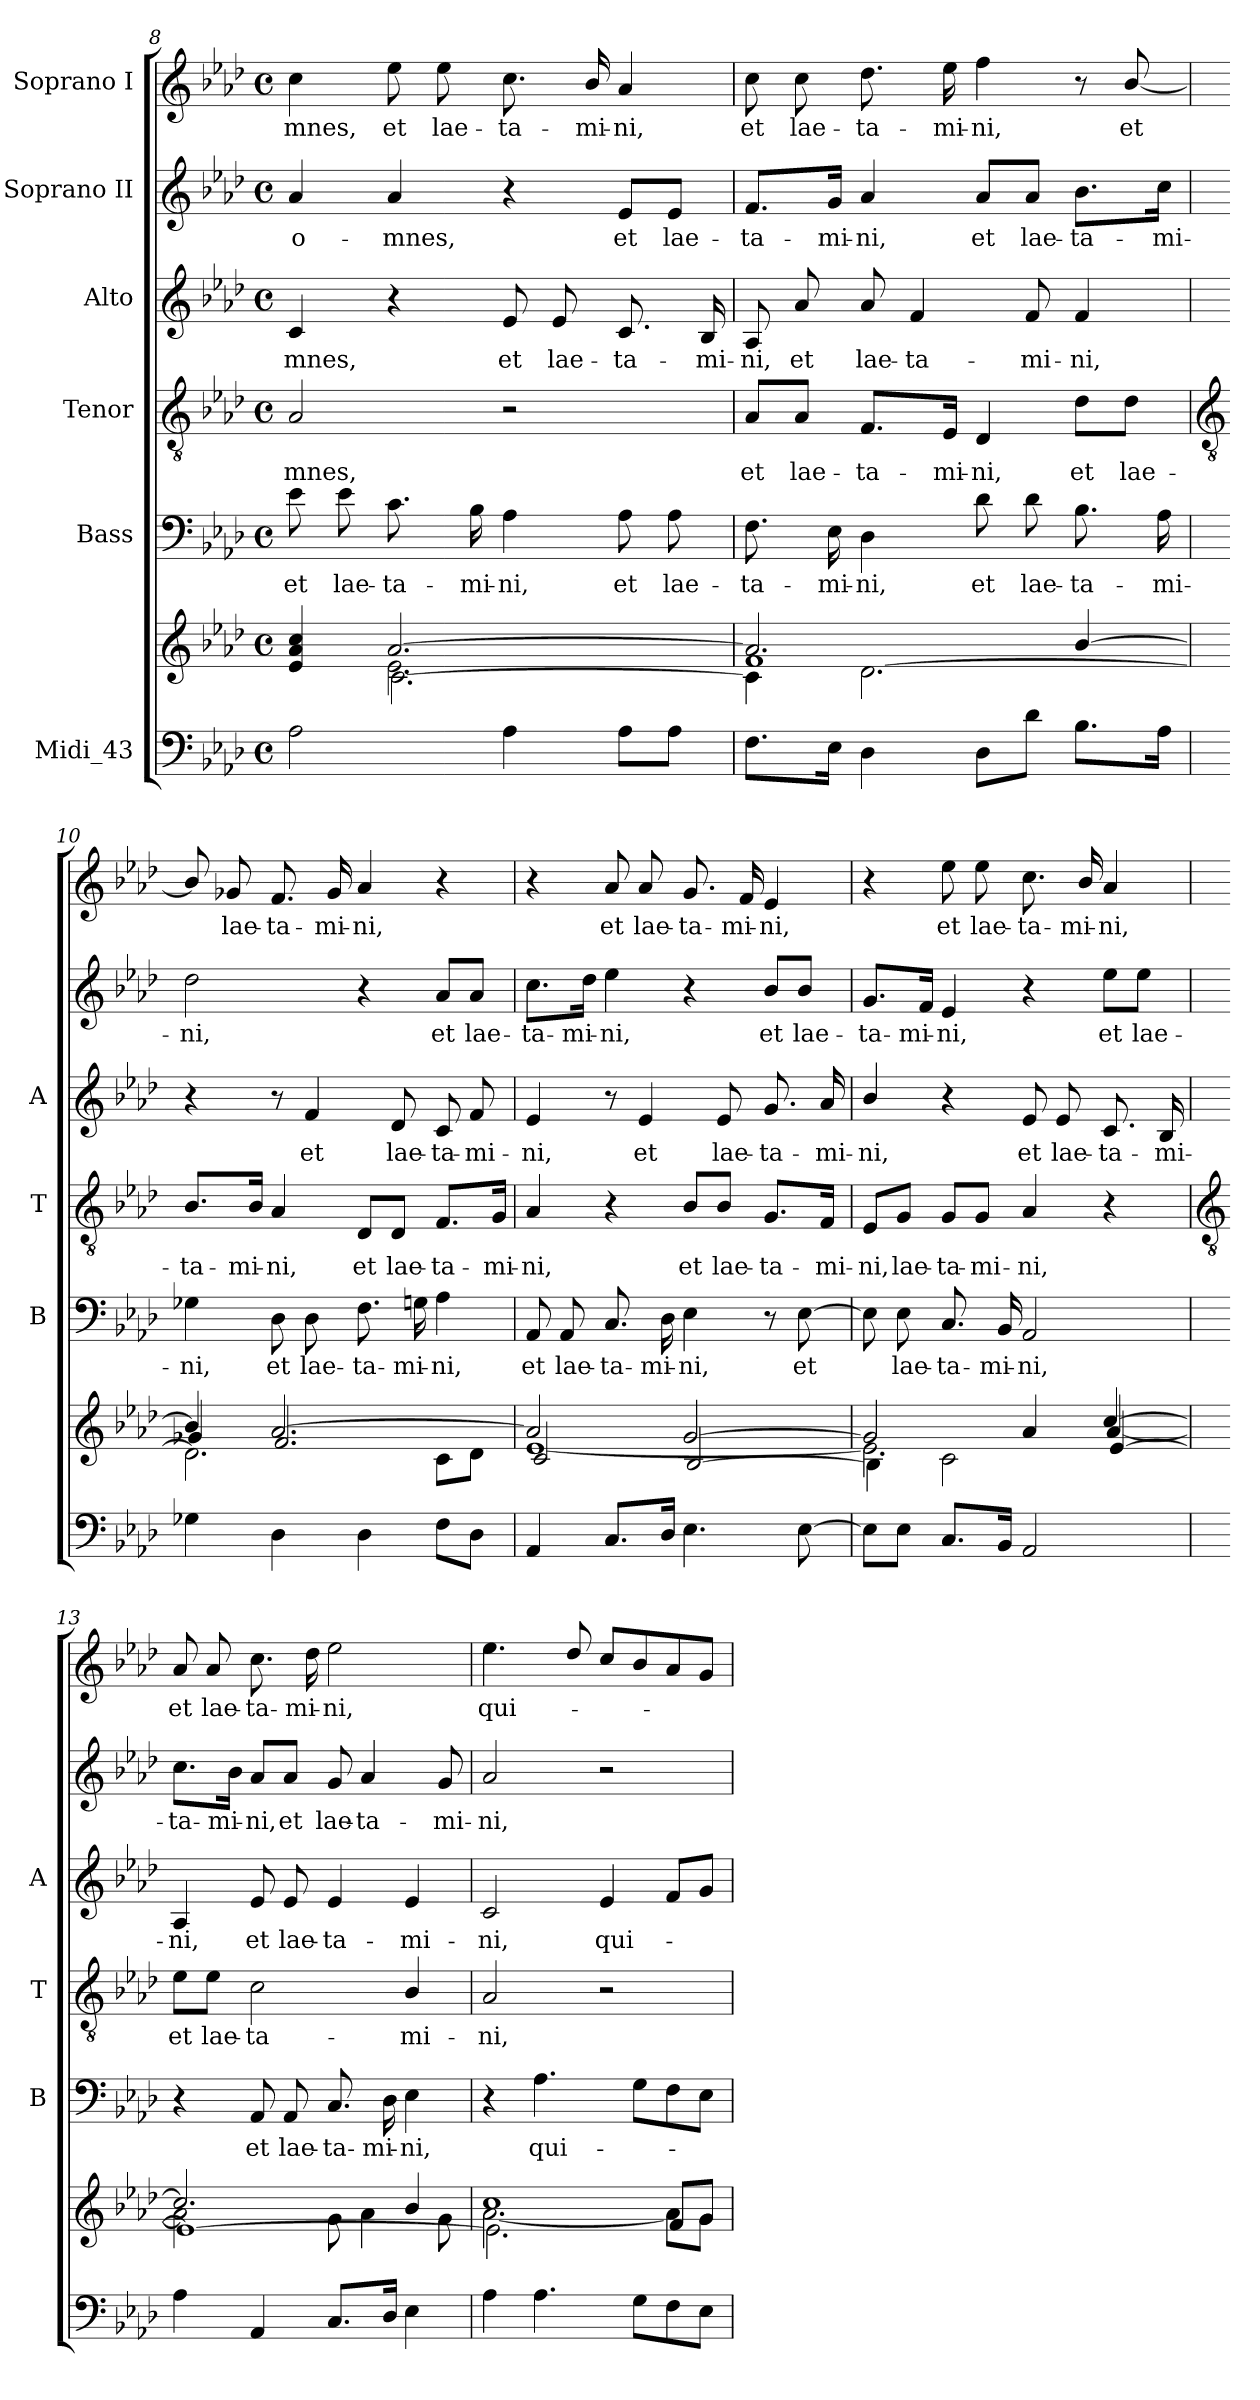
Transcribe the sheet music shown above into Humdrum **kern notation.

**kern	**kern	**kern	**text	**kern	**text	**kern	**text	**kern	**text	**kern	**text
*part6	*part6	*part5	*part5	*part4	*part4	*part3	*part3	*part2	*part2	*part1	*part1
*staff7	*staff6	*staff5	*staff5	*staff4	*staff4	*staff3	*staff3	*staff2	*staff2	*staff1	*staff1
*I"Midi_43	*	*I"Bass	*	*I"Tenor	*	*I"Alto	*	*I"Soprano II	*	*I"Soprano I	*
*	*	*I'B	*	*I'T	*	*I'A	*	*	*	*	*
*clefF4	*clefG2	*clefF4	*	*clefGv2	*	*clefG2	*	*clefG2	*	*clefG2	*
*k[b-e-a-d-]	*k[b-e-a-d-]	*k[b-e-a-d-]	*	*k[b-e-a-d-]	*	*k[b-e-a-d-]	*	*k[b-e-a-d-]	*	*k[b-e-a-d-]	*
*A-:	*A-:	*A-:	*	*A-:	*	*A-:	*	*A-:	*	*A-:	*
*M4/4	*M4/4	*M4/4	*	*M4/4	*	*M4/4	*	*M4/4	*	*M4/4	*
*met(c)	*met(c)	*met(c)	*	*met(c)	*	*met(c)	*	*met(c)	*	*met(c)	*
=8	=8	=8	=8	=8	=8	=8	=8	=8	=8	=8	=8
*	*^	*	*	*	*	*	*	*	*	*	*
*	*	*^	*	*	*	*	*	*	*	*	*	*
!	!	!	!	!	!LO:LY:b	!	!LO:LY:b	!	!LO:LY:b	!	!LO:LY:b	!	!LO:LY:b
2A-	4e-/ 4a-/ 4cc/	4ryy	4ryy	8e-	et	2A-	-mnes,	4c	-mnes,	4a-	o-	4cc	-mnes,
!	!	!	!	!	!LO:LY:b	!	!	!	!	!	!	!	!
.	.	.	.	8e-	lae-	.	.	.	.	.	.	.	.
!	!	!	!	!	!LO:LY:b	!	!	!	!	!	!LO:LY:b	!	!LO:LY:b
.	[2.a-/	2.e-\	[2.c\	8.c	-ta-	.	.	4r	.	4a-	-mnes,	8ee-	et
!	!	!	!	!	!	!	!	!	!	!	!	!	!LO:LY:b
.	.	.	.	.	.	.	.	.	.	.	.	8ee-	lae-
!	!	!	!	!	!LO:LY:b	!	!	!	!	!	!	!	!
.	.	.	.	16B-	-mi-	.	.	.	.	.	.	.	.
!	!	!	!	!	!LO:LY:b	!	!	!	!LO:LY:b	!	!	!	!LO:LY:b
4A-	.	.	.	4A-	-ni,	2r	.	8e-	et	4r	.	8.cc	-ta-
!	!	!	!	!	!	!	!	!	!LO:LY:b	!	!	!	!
.	.	.	.	.	.	.	.	8e-	lae-	.	.	.	.
!	!	!	!	!	!	!	!	!	!	!	!	!	!LO:LY:b
.	.	.	.	.	.	.	.	.	.	.	.	16b-/	-mi-
!	!	!	!	!	!LO:LY:b	!	!	!	!LO:LY:b	!	!LO:LY:b	!	!LO:LY:b
8A-L	.	.	.	8A-	et	.	.	8.c	-ta-	8e-/L	et	4a-	-ni,
!	!	!	!	!	!LO:LY:b	!	!	!	!	!	!LO:LY:b	!	!
8A-J	.	.	.	8A-	lae-	.	.	.	.	8e-/J	lae-	.	.
!	!	!	!	!	!	!	!	!	!LO:LY:b	!	!	!	!
.	.	.	.	.	.	.	.	16B-	-mi-	.	.	.	.
=9	=9	=9	=9	=9	=9	=9	=9	=9	=9	=9	=9	=9	=9
!	!	!	!	!	!LO:LY:b	!	!LO:LY:b	!	!LO:LY:b	!	!LO:LY:b	!	!LO:LY:b
8.FL	2.a-/]	1f\	4c\]	8.F	-ta-	8A-/L	et	8A-	-ni,	8.f/L	-ta-	8cc	et
!	!	!	!	!	!	!	!LO:LY:b	!	!LO:LY:b	!	!	!	!LO:LY:b
.	.	.	.	.	.	8A-/J	lae-	8a-	et	.	.	8cc	lae-
!	!	!	!	!	!LO:LY:b	!	!	!	!	!	!LO:LY:b	!	!
16E-J	.	.	.	16E-	-mi-	.	.	.	.	16g/Jk	-mi-	.	.
!	!	!	!	!	!LO:LY:b	!	!LO:LY:b	!	!LO:LY:b	!	!LO:LY:b	!	!LO:LY:b
4D-	.	.	[2.d-\	4D-	-ni,	8.F/L	-ta-	8a-	lae-	4a-	-ni,	8.dd-	-ta-
!	!	!	!	!	!	!	!	!	!LO:LY:b	!	!	!	!
.	.	.	.	.	.	.	.	4f	-ta-	.	.	.	.
!	!	!	!	!	!	!	!LO:LY:b	!	!	!	!	!	!LO:LY:b
.	.	.	.	.	.	16E-/Jk	-mi-	.	.	.	.	16ee-	-mi-
!	!	!	!	!	!LO:LY:b	!	!LO:LY:b	!	!	!	!LO:LY:b	!	!LO:LY:b
8D-L	.	.	.	8d-	et	4D-	-ni,	.	.	8a-/L	et	4ff	-ni,
!	!	!	!	!	!LO:LY:b	!	!	!	!LO:LY:b	!	!LO:LY:b	!	!
8d-J	.	.	.	8d-	lae-	.	.	8f	-mi-	8a-/J	lae-	.	.
!	!	!	!	!	!LO:LY:b	!	!LO:LY:b	!	!LO:LY:b	!	!LO:LY:b	!	!
8.B-L	[4b-/	.	.	8.B-	-ta-	8d-\L	et	4f	-ni,	8.b-\L	-ta-	8r	.
!	!	!	!	!	!	!	!LO:LY:b	!	!	!	!	!	!LO:LY:b
.	.	.	.	.	.	8d-\J	lae-	.	.	.	.	[8b-/	et
!	!	!	!	!	!LO:LY:b	!	!	!	!	!	!LO:LY:b	!	!
16A-J	.	.	.	16A-	-mi-	.	.	.	.	16cc\Jk	-mi-	.	.
!!LO:LB:g=z
=10	=10	=10	=10	=10	=10	=10	=10	=10	=10	=10	=10	=10	=10
*	*	*	*	*	*	*clefGv2	*	*	*	*	*	*	*
!	!	!	!	!	!LO:LY:b	!	!LO:LY:b	!	!	!	!LO:LY:b	!	!
4G-X	4b-/]	4g-X/	2.d-\]	4G-X	-ni,	8.B-/L	-ta-	4r	.	2dd-	-ni,	8b-/]	.
!	!	!	!	!	!	!	!	!	!	!	!	!	!LO:LY:b
.	.	.	.	.	.	.	.	.	.	.	.	8g-X	lae-
!	!	!	!	!	!	!	!LO:LY:b	!	!	!	!	!	!
.	.	.	.	.	.	16B-/Jk	-mi-	.	.	.	.	.	.
!	!	!	!	!	!LO:LY:b	!	!LO:LY:b	!	!	!	!	!	!LO:LY:b
4D-	[2.a-/	2.f/	.	8D-	et	4A-	-ni,	8r	.	.	.	8.f	-ta-
!	!	!	!	!	!LO:LY:b	!	!	!	!LO:LY:b	!	!	!	!
.	.	.	.	8D-	lae-	.	.	4f	et	.	.	.	.
!	!	!	!	!	!	!	!	!	!	!	!	!	!LO:LY:b
.	.	.	.	.	.	.	.	.	.	.	.	16g-	-mi-
!	!	!	!	!	!LO:LY:b	!	!LO:LY:b	!	!	!	!	!	!LO:LY:b
4D-	.	.	.	8.F	-ta-	8D-/L	et	.	.	4r	.	4a-	-ni,
!	!	!	!	!	!	!	!LO:LY:b	!	!LO:LY:b	!	!	!	!
.	.	.	.	.	.	8D-/J	lae-	8d-	lae-	.	.	.	.
!	!	!	!	!	!LO:LY:b	!	!	!	!	!	!	!	!
.	.	.	.	16Gn	-mi-	.	.	.	.	.	.	.	.
!	!	!	!	!	!LO:LY:b	!	!LO:LY:b	!	!LO:LY:b	!	!LO:LY:b	!	!
8FL	.	.	8c\L	4A-	-ni,	8.F/L	-ta-	8c	-ta-	8a-/L	et	4r	.
!	!	!	!	!	!	!	!	!	!LO:LY:b	!	!LO:LY:b	!	!
8D-J	.	.	8d-\J	.	.	.	.	8f	-mi-	8a-/J	lae-	.	.
!	!	!	!	!	!	!	!LO:LY:b	!	!	!	!	!	!
.	.	.	.	.	.	16G/Jk	-mi-	.	.	.	.	.	.
=11	=11	=11	=11	=11	=11	=11	=11	=11	=11	=11	=11	=11	=11
!	!	!	!	!	!LO:LY:b	!	!LO:LY:b	!	!LO:LY:b	!	!LO:LY:b	!	!
4AA-	2a-/]	[1e-\	2c/	8AA-	et	4A-	-ni,	4e-	-ni,	8.cc\L	-ta-	4r	.
!	!	!	!	!	!LO:LY:b	!	!	!	!	!	!	!	!
.	.	.	.	8AA-	lae-	.	.	.	.	.	.	.	.
!	!	!	!	!	!	!	!	!	!	!	!LO:LY:b	!	!
.	.	.	.	.	.	.	.	.	.	16dd-\Jk	-mi-	.	.
!	!	!	!	!	!LO:LY:b	!	!	!	!	!	!LO:LY:b	!	!LO:LY:b
8.CL	.	.	.	8.C	-ta-	4r	.	8r	.	4ee-	-ni,	8a-	et
!	!	!	!	!	!	!	!	!	!LO:LY:b	!	!	!	!LO:LY:b
.	.	.	.	.	.	.	.	4e-	et	.	.	8a-	lae-
!	!	!	!	!	!LO:LY:b	!	!	!	!	!	!	!	!
16D-J	.	.	.	16D-	-mi-	.	.	.	.	.	.	.	.
!	!	!	!	!	!LO:LY:b	!	!LO:LY:b	!	!	!	!	!	!LO:LY:b
4.E-	[2g/	.	[2B-/	4E-	-ni,	8B-/L	et	.	.	4r	.	8.g	-ta-
!	!	!	!	!	!	!	!LO:LY:b	!	!LO:LY:b	!	!	!	!
.	.	.	.	.	.	8B-/J	lae-	8e-	lae-	.	.	.	.
!	!	!	!	!	!	!	!	!	!	!	!	!	!LO:LY:b
.	.	.	.	.	.	.	.	.	.	.	.	16f	-mi-
!	!	!	!	!	!	!	!LO:LY:b	!	!LO:LY:b	!	!LO:LY:b	!	!LO:LY:b
.	.	.	.	8r	.	8.G/L	-ta-	8.g	-ta-	8b-/L	et	4e-	-ni,
!	!	!	!	!	!LO:LY:b	!	!	!	!	!	!LO:LY:b	!	!
[8E-	.	.	.	[8E-	et	.	.	.	.	8b-/J	lae-	.	.
!	!	!	!	!	!	!	!LO:LY:b	!	!LO:LY:b	!	!	!	!
.	.	.	.	.	.	16F/Jk	-mi-	16a-	-mi-	.	.	.	.
=12	=12	=12	=12	=12	=12	=12	=12	=12	=12	=12	=12	=12	=12
!	!	!	!	!	!	!	!LO:LY:b	!	!LO:LY:b	!	!LO:LY:b	!	!
8E-L]	2g/]	2.e-\]	4B-\]	8E-]	.	8E-/L	-ni,	4b-/	-ni,	8.g/L	-ta-	4r	.
!	!	!	!	!	!LO:LY:b	!	!LO:LY:b	!	!	!	!	!	!
8E-J	.	.	.	8E-	lae-	8G/J	lae-	.	.	.	.	.	.
!	!	!	!	!	!	!	!	!	!	!	!LO:LY:b	!	!
.	.	.	.	.	.	.	.	.	.	16f/Jk	-mi-	.	.
!	!	!	!	!	!LO:LY:b	!	!LO:LY:b	!	!	!	!LO:LY:b	!	!LO:LY:b
8.CL	.	.	2c\	8.C	-ta-	8G/L	-ta-	4r	.	4e-	-ni,	8ee-	et
!	!	!	!	!	!	!	!LO:LY:b	!	!	!	!	!	!LO:LY:b
.	.	.	.	.	.	8G/J	-mi-	.	.	.	.	8ee-	lae-
!	!	!	!	!	!LO:LY:b	!	!	!	!	!	!	!	!
16BB-J	.	.	.	16BB-	-mi-	.	.	.	.	.	.	.	.
!	!	!	!	!	!LO:LY:b	!	!LO:LY:b	!	!LO:LY:b	!	!	!	!LO:LY:b
2AA-	4a-/	.	.	2AA-	-ni,	4A-	-ni,	8e-	et	4r	.	8.cc	-ta-
!	!	!	!	!	!	!	!	!	!LO:LY:b	!	!	!	!
.	.	.	.	.	.	.	.	8e-	lae-	.	.	.	.
!	!	!	!	!	!	!	!	!	!	!	!	!	!LO:LY:b
.	.	.	.	.	.	.	.	.	.	.	.	16b-/	-mi-
!	!	!	!	!	!	!	!	!	!LO:LY:b	!	!LO:LY:b	!	!LO:LY:b
.	[4cc/	[4a-/	[4e-/	.	.	4r	.	8.c	-ta-	8ee-\L	et	4a-	-ni,
!	!	!	!	!	!	!	!	!	!	!	!LO:LY:b	!	!
.	.	.	.	.	.	.	.	.	.	8ee-\J	lae-	.	.
!	!	!	!	!	!	!	!	!	!LO:LY:b	!	!	!	!
.	.	.	.	.	.	.	.	16B-	-mi-	.	.	.	.
!!LO:LB:g=z
=13	=13	=13	=13	=13	=13	=13	=13	=13	=13	=13	=13	=13	=13
*	*	*	*	*	*	*clefGv2	*	*	*	*	*	*	*
!	!	!	!	!	!	!	!LO:LY:b	!	!LO:LY:b	!	!LO:LY:b	!	!LO:LY:b
4A-	2.cc/]	2a-\]	1e-\_	4r	.	8e-\L	et	4A-	-ni,	8.cc\L	-ta-	8a-	et
!	!	!	!	!	!	!	!LO:LY:b	!	!	!	!	!	!LO:LY:b
.	.	.	.	.	.	8e-\J	lae-	.	.	.	.	8a-	lae-
!	!	!	!	!	!	!	!	!	!	!	!LO:LY:b	!	!
.	.	.	.	.	.	.	.	.	.	16b-\Jk	-mi-	.	.
!	!	!	!	!	!LO:LY:b	!	!LO:LY:b	!	!LO:LY:b	!	!LO:LY:b	!	!LO:LY:b
4AA-	.	.	.	8AA-	et	2c	-ta-	8e-	et	8a-/L	-ni,	8.cc	-ta-
!	!	!	!	!	!LO:LY:b	!	!	!	!LO:LY:b	!	!LO:LY:b	!	!
.	.	.	.	8AA-	lae-	.	.	8e-	lae-	8a-/J	et	.	.
!	!	!	!	!	!	!	!	!	!	!	!	!	!LO:LY:b
.	.	.	.	.	.	.	.	.	.	.	.	16dd-	-mi-
!	!	!	!	!	!LO:LY:b	!	!	!	!LO:LY:b	!	!LO:LY:b	!	!LO:LY:b
8.CL	.	8g\	.	8.C	-ta-	.	.	4e-	-ta-	8g	lae-	2ee-	-ni,
!	!	!	!	!	!	!	!	!	!	!	!LO:LY:b	!	!
.	.	4a-\	.	.	.	.	.	.	.	4a-	-ta-	.	.
!	!	!	!	!	!LO:LY:b	!	!	!	!	!	!	!	!
16D-J	.	.	.	16D-	-mi-	.	.	.	.	.	.	.	.
!	!	!	!	!	!LO:LY:b	!	!LO:LY:b	!	!LO:LY:b	!	!	!	!
4E-	4b-/	.	.	4E-	-ni,	4B-/	-mi-	4e-	-mi-	.	.	.	.
!	!	!	!	!	!	!	!	!	!	!	!LO:LY:b	!	!
.	.	8g\	.	.	.	.	.	.	.	8g	-mi-	.	.
=14	=14	=14	=14	=14	=14	=14	=14	=14	=14	=14	=14	=14	=14
!	!	!	!	!	!	!	!LO:LY:b	!	!LO:LY:b	!	!LO:LY:b	!	!LO:LY:b
4A-	1cc/	[2.a-\	2.e-\]	4r	.	2A-	-ni,	2c	-ni,	2a-	-ni,	4.ee-\	qui-
!	!	!	!	!	!LO:LY:b	!	!	!	!	!	!	!	!
4.A-	.	.	.	4.A-	qui-	.	.	.	.	.	.	.	.
.	.	.	.	.	.	.	.	.	.	.	.	8dd-/	.
!	!	!	!	!	!	!	!	!	!LO:LY:b	!	!	!	!
.	.	.	.	.	.	2r	.	4e-	qui-	2r	.	8ccL	.
8GL	.	.	.	8GL	.	.	.	.	.	.	.	8b-	.
8F	.	8a-L]	8fL	8F	.	.	.	8fL	.	.	.	8a-	.
8E-J	.	8gJ	8gJ	8E-J	.	.	.	8gJ	.	.	.	8gJ	.
*	*v	*v	*v	*	*	*	*	*	*	*	*	*	*
=	=	=	=	=	=	=	=	=	=	=	=
*-	*-	*-	*-	*-	*-	*-	*-	*-	*-	*-	*-
